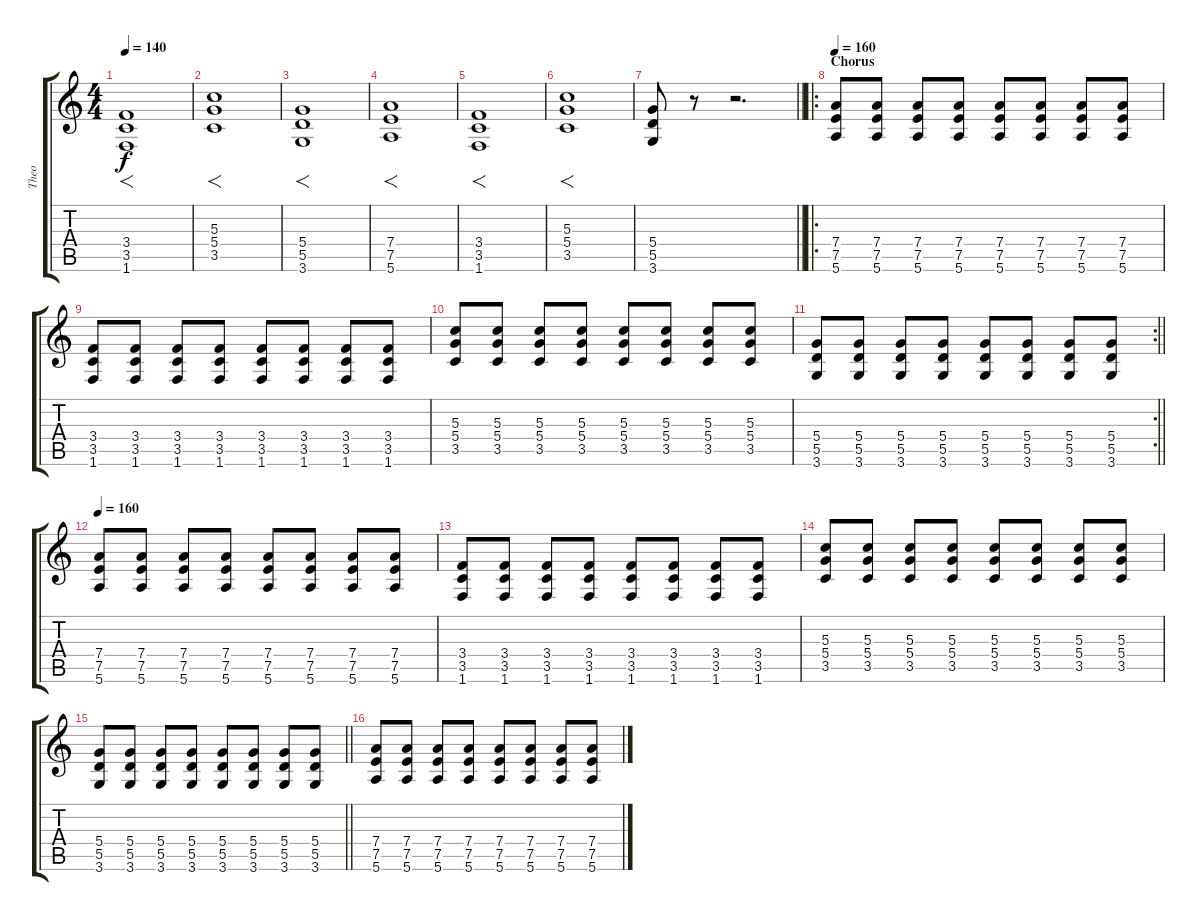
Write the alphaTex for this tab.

\track ("Theo" "Theo") {instrument distortionguitar}
\staff {score tabs}
\tuning (E4 B3 G3 D3 A2 E2) {hide}
\ts (4 4)
\tempo 140
\clef g2
\ks c
(3.4 3.5 1.6).1{f dy f} |
(5.3 5.4 3.5).1{f} |
(5.4 5.5 3.6).1{f} |
(7.4 7.5 5.6).1{f} |
(3.4 3.5 1.6).1{f} |
(5.3 5.4 3.5).1{f} |
\barLineRight lightlight
(5.4 5.5 3.6).8 r.8 r.2{d} |
\ro
\section ("" "Chorus")
\tempo 160
(7.4 7.5 5.6).8 (7.4 7.5 5.6).8 (7.4 7.5 5.6).8 (7.4 7.5 5.6).8 (7.4 7.5 5.6).8 (7.4 7.5 5.6).8 (7.4 7.5 5.6).8 (7.4 7.5 5.6).8 |
(3.4 3.5 1.6).8 (3.4 3.5 1.6).8 (3.4 3.5 1.6).8 (3.4 3.5 1.6).8 (3.4 3.5 1.6).8 (3.4 3.5 1.6).8 (3.4 3.5 1.6).8 (3.4 3.5 1.6).8 |
(5.3 5.4 3.5).8 (5.3 5.4 3.5).8 (5.3 5.4 3.5).8 (5.3 5.4 3.5).8 (5.3 5.4 3.5).8 (5.3 5.4 3.5).8 (5.3 5.4 3.5).8 (5.3 5.4 3.5).8 |
\rc 2
\barLineRight lightlight
(5.4 5.5 3.6).8 (5.4 5.5 3.6).8 (5.4 5.5 3.6).8 (5.4 5.5 3.6).8 (5.4 5.5 3.6).8 (5.4 5.5 3.6).8 (5.4 5.5 3.6).8 (5.4 5.5 3.6).8 |
\tempo 160
(7.4 7.5 5.6).8 (7.4 7.5 5.6).8 (7.4 7.5 5.6).8 (7.4 7.5 5.6).8 (7.4 7.5 5.6).8 (7.4 7.5 5.6).8 (7.4 7.5 5.6).8 (7.4 7.5 5.6).8 |
(3.4 3.5 1.6).8 (3.4 3.5 1.6).8 (3.4 3.5 1.6).8 (3.4 3.5 1.6).8 (3.4 3.5 1.6).8 (3.4 3.5 1.6).8 (3.4 3.5 1.6).8 (3.4 3.5 1.6).8 |
(5.3 5.4 3.5).8 (5.3 5.4 3.5).8 (5.3 5.4 3.5).8 (5.3 5.4 3.5).8 (5.3 5.4 3.5).8 (5.3 5.4 3.5).8 (5.3 5.4 3.5).8 (5.3 5.4 3.5).8 |
\barLineRight lightlight
(5.4 5.5 3.6).8 (5.4 5.5 3.6).8 (5.4 5.5 3.6).8 (5.4 5.5 3.6).8 (5.4 5.5 3.6).8 (5.4 5.5 3.6).8 (5.4 5.5 3.6).8 (5.4 5.5 3.6).8 |
(7.4 7.5 5.6).8 (7.4 7.5 5.6).8 (7.4 7.5 5.6).8 (7.4 7.5 5.6).8 (7.4 7.5 5.6).8 (7.4 7.5 5.6).8 (7.4 7.5 5.6).8 (7.4 7.5 5.6).8
